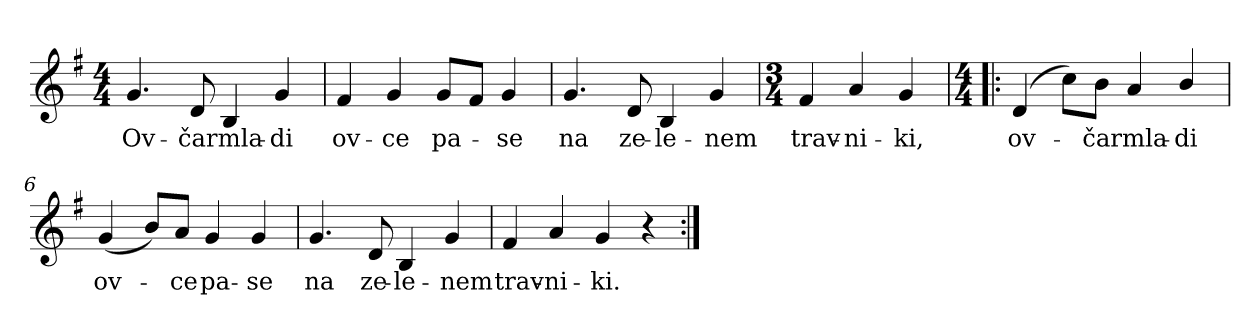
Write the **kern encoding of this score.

**kern	**text
*part1	*part1
*staff1	*staff1
*clefG2	*
*k[f#]	*
*G:	*
*M4/4	*
=1	=1
!	!LO:LY:b
4.g/	Ov-
!	!LO:LY:b
8d/	-čar
!	!LO:LY:b
4B/	mla-
!	!LO:LY:b
4g/	-di
=2	=2
!	!LO:LY:b
4f#/	ov-
!	!LO:LY:b
4g/	-ce
!	!LO:LY:b
8g/L	pa-
8f#/J	.
!	!LO:LY:b
4g/	-se
=3	=3
!	!LO:LY:b
4.g/	na
!	!LO:LY:b
8d/	ze-
!	!LO:LY:b
4B/	-le-
!	!LO:LY:b
4g/	-nem
=4	=4
*M3/4	*
!	!LO:LY:b
4f#/	trav-
!	!LO:LY:b
4a/	-ni-
!	!LO:LY:b
4g/	-ki,
=5!|:	=5!|:
*M4/4	*
!	!LO:LY:b
(>4d/	ov-
8cc\L)	.
!	!LO:LY:b
8b\J	-čar
!	!LO:LY:b
4a/	mla-
!	!LO:LY:b
4b/	-di
=6	=6
!	!LO:LY:b
(<4g/	ov-
8b/L)	.
!	!LO:LY:b
8a/J	-ce
!	!LO:LY:b
4g/	pa-
!	!LO:LY:b
4g/	-se
!!LO:LB:g=z
=7	=7
!	!LO:LY:b
4.g/	na
!	!LO:LY:b
8d/	ze-
!	!LO:LY:b
4B/	-le-
!	!LO:LY:b
4g/	-nem
=8	=8
!	!LO:LY:b
4f#/	trav-
!	!LO:LY:b
4a/	-ni-
!	!LO:LY:b
4g/	-ki.
4r	.
=:|!	=:|!
*-	*-
